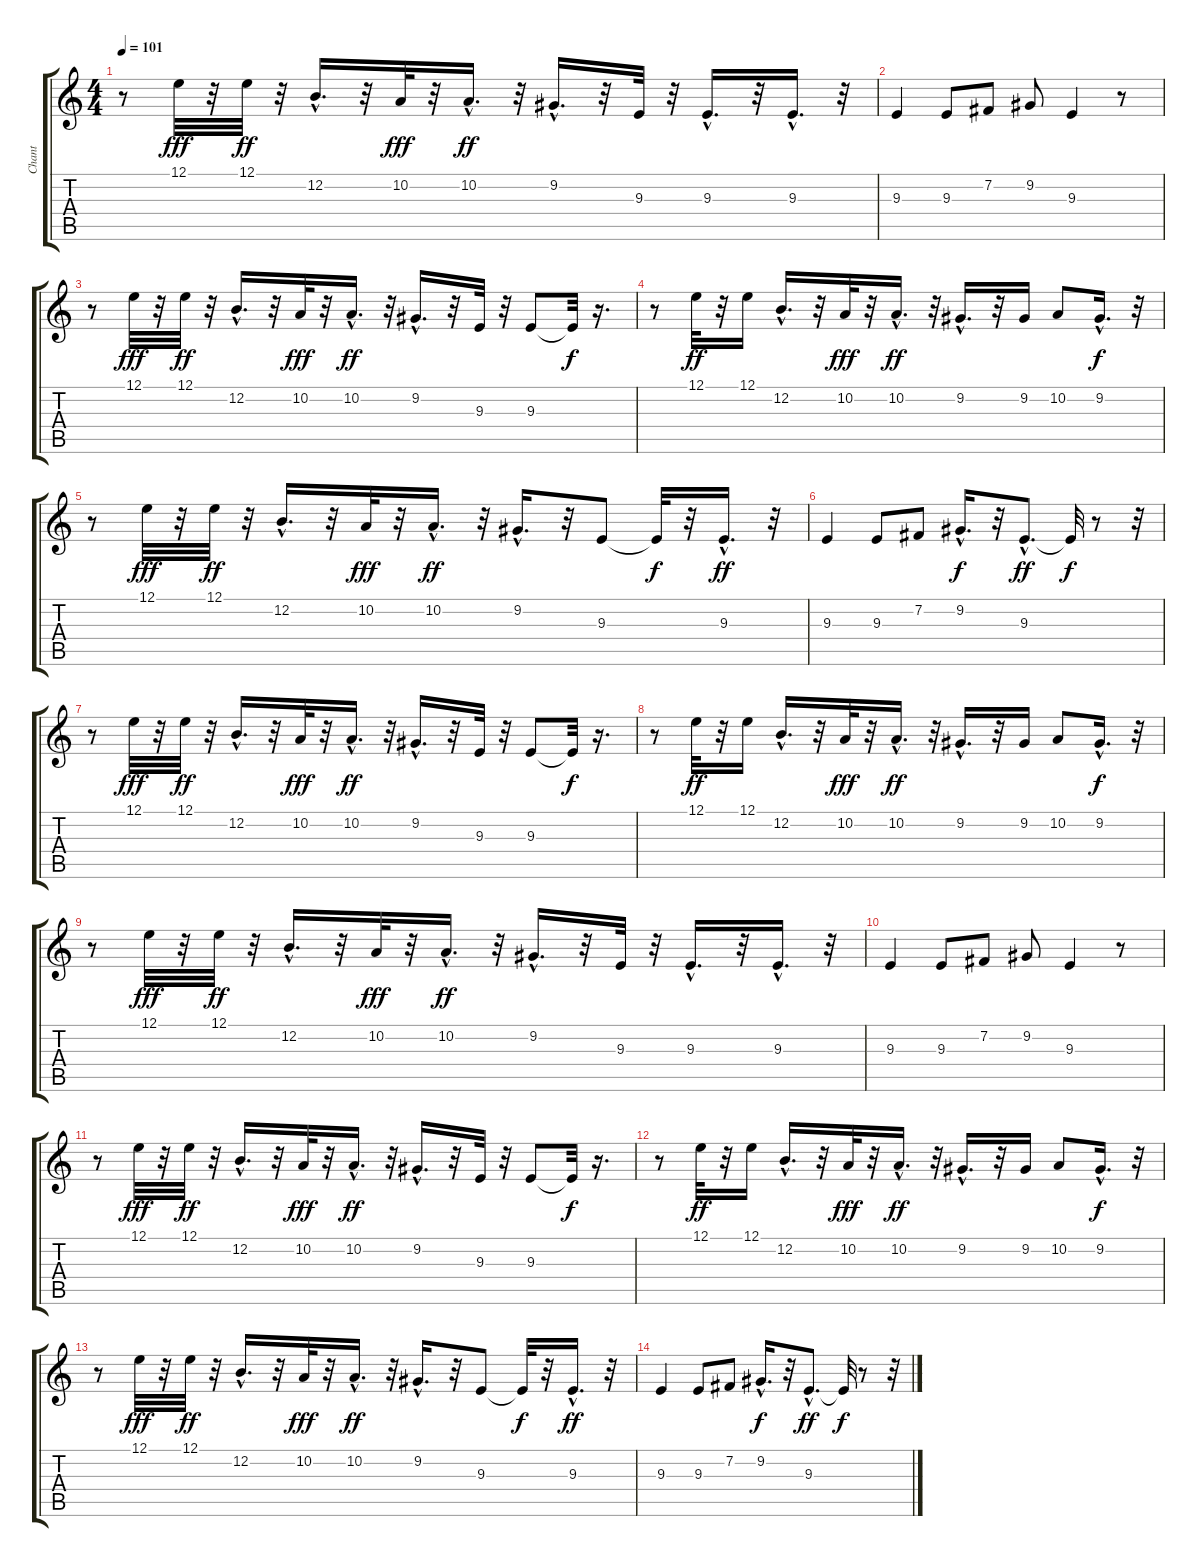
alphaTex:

\track ("Chant" "Chant") {instrument synthbrass1}
\staff {score tabs}
\tuning (E4 B3 G3 D3 A2 E2) {hide}
\ts (4 4)
\tempo 101
\clef g2
\ks c
r.8{dy f} 12.1.32{dy fff} r.32 12.1.32{dy ff} r.32 12.2{hac}.16{d} r.32 10.2.32{dy fff} r.32 10.2{hac}.16{d dy ff} r.32 9.2{hac}.16{d} r.32 9.3.32 r.32 9.3{hac}.16{d} r.32 9.3{hac}.16{d} r.32 |
9.3.4 9.3.8 7.2.8 9.2.8 9.3.4 r.8 |
r.8 12.1.32{dy fff} r.32 12.1.32{dy ff} r.32 12.2{hac}.16{d} r.32 10.2.32{dy fff} r.32 10.2{hac}.16{d dy ff} r.32 9.2{hac}.16{d} r.32 9.3.32 r.32 9.3.8 9.3{t}.32{dy f} r.16{d} |
r.8 12.1.32{dy ff} r.32 12.1.16 12.2{hac}.16{d} r.32 10.2.32{dy fff} r.32 10.2{hac}.16{d dy ff} r.32 9.2{hac}.16{d} r.32 9.2.16 10.2.8 9.2{hac}.16{d dy f} r.32 |
r.8 12.1.32{dy fff} r.32 12.1.32{dy ff} r.32 12.2{hac}.16{d} r.32 10.2.32{dy fff} r.32 10.2{hac}.16{d dy ff} r.32 9.2{hac}.16{d} r.32 9.3.8 9.3{t}.32{dy f} r.32 9.3{hac}.16{d dy ff} r.32 |
9.3.4 9.3.8 7.2.8 9.2{hac}.16{d dy f} r.32 9.3{hac}.8{d dy ff} 9.3{t}.32{dy f} r.8 r.32 |
r.8 12.1.32{dy fff} r.32 12.1.32{dy ff} r.32 12.2{hac}.16{d} r.32 10.2.32{dy fff} r.32 10.2{hac}.16{d dy ff} r.32 9.2{hac}.16{d} r.32 9.3.32 r.32 9.3.8 9.3{t}.32{dy f} r.16{d} |
r.8 12.1.32{dy ff} r.32 12.1.16 12.2{hac}.16{d} r.32 10.2.32{dy fff} r.32 10.2{hac}.16{d dy ff} r.32 9.2{hac}.16{d} r.32 9.2.16{volume 16} 10.2.8{volume 16} 9.2{hac}.16{d dy f volume 15} r.32 |
r.8 12.1.32{dy fff volume 15} r.32 12.1.32{dy ff volume 15} r.32 12.2{hac}.16{d} r.32 10.2.32{dy fff volume 14} r.32 10.2{hac}.16{d dy ff volume 14} r.32 9.2{hac}.16{d volume 14} r.32 9.3.32{volume 14} r.32 9.3{hac}.16{d volume 14} r.32 9.3{hac}.16{d volume 13} r.32 |
9.3.4{volume 13} 9.3.8{volume 12} 7.2.8{volume 12} 9.2.8{volume 12} 9.3.4{volume 12} r.8 |
r.8 12.1.32{dy fff volume 10} r.32 12.1.32{dy ff} r.32 12.2{hac}.16{d volume 10} r.32 10.2.32{dy fff volume 10} r.32 10.2{hac}.16{d dy ff volume 10} r.32 9.2{hac}.16{d volume 10} r.32 9.3.32{volume 9} r.32 9.3.8 9.3{t}.32{dy f} r.16{d} |
r.8 12.1.32{dy ff volume 8} r.32 12.1.16{volume 8} 12.2{hac}.16{d volume 8} r.32 10.2.32{dy fff volume 7} r.32 10.2{hac}.16{d dy ff volume 7} r.32 9.2{hac}.16{d volume 7} r.32 9.2.16{volume 7} 10.2.8{volume 6} 9.2{hac}.16{d dy f volume 6} r.32 |
r.8 12.1.32{dy fff volume 5} r.32 12.1.32{dy ff volume 5} r.32 12.2{hac}.16{d volume 5} r.32 10.2.32{dy fff volume 5} r.32 10.2{hac}.16{d dy ff volume 4} r.32 9.2{hac}.16{d volume 4} r.32 9.3.8{volume 4} 9.3{t}.32{dy f} r.32 9.3{hac}.16{d dy ff volume 3} r.32 |
9.3.4{volume 2} 9.3.8{volume 2} 7.2.8{volume 1} 9.2{hac}.16{d dy f volume 1} r.32 9.3{hac}.8{d dy ff volume 0} 9.3{t}.32{dy f} r.8 r.32
